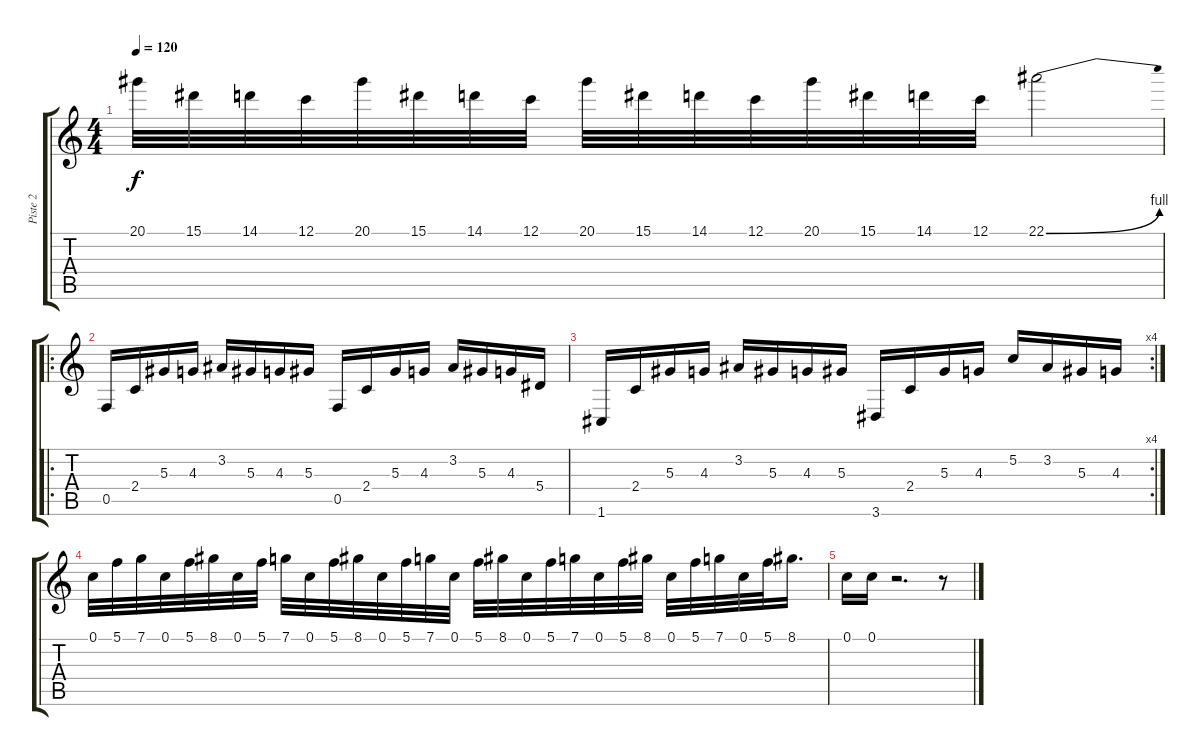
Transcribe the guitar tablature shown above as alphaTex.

\track ("Piste 2" "Piste 2") {instrument distortionguitar}
\staff {score tabs}
\tuning (C4 G3 Eb3 Bb2 F2 C2) {hide}
\ts (4 4)
\tempo 120
\clef g2
\ks c
20.1.32{dy f} 15.1.32 14.1.32 12.1.32 20.1.32 15.1.32 14.1.32 12.1.32 20.1.32 15.1.32 14.1.32 12.1.32 20.1.32 15.1.32 14.1.32 12.1.32 22.1{be (bend 0 0 60 4)}.2 |
\ro
0.5.16 2.4.16 5.3.16 4.3.16 3.2.16 5.3.16 4.3.16 5.3.16 0.5.16 2.4.16 5.3.16 4.3.16 3.2.16 5.3.16 4.3.16 5.4.16 |
\rc 4
1.6.16 2.4.16 5.3.16 4.3.16 3.2.16 5.3.16 4.3.16 5.3.16 3.6.16 2.4.16 5.3.16 4.3.16 5.2.16 3.2.16 5.3.16 4.3.16 |
0.1.32 5.1.32 7.1.32 0.1.32 5.1.32 8.1.32 0.1.32 5.1.32 7.1.32 0.1.32 5.1.32 8.1.32 0.1.32 5.1.32 7.1.32 0.1.32 5.1.32 8.1.32 0.1.32 5.1.32 7.1.32 0.1.32 5.1.32 8.1.32 0.1.32 5.1.32 7.1.32 0.1.32 5.1.32 8.1.16{d} |
0.1.16 0.1.16 r.2{d} r.8
